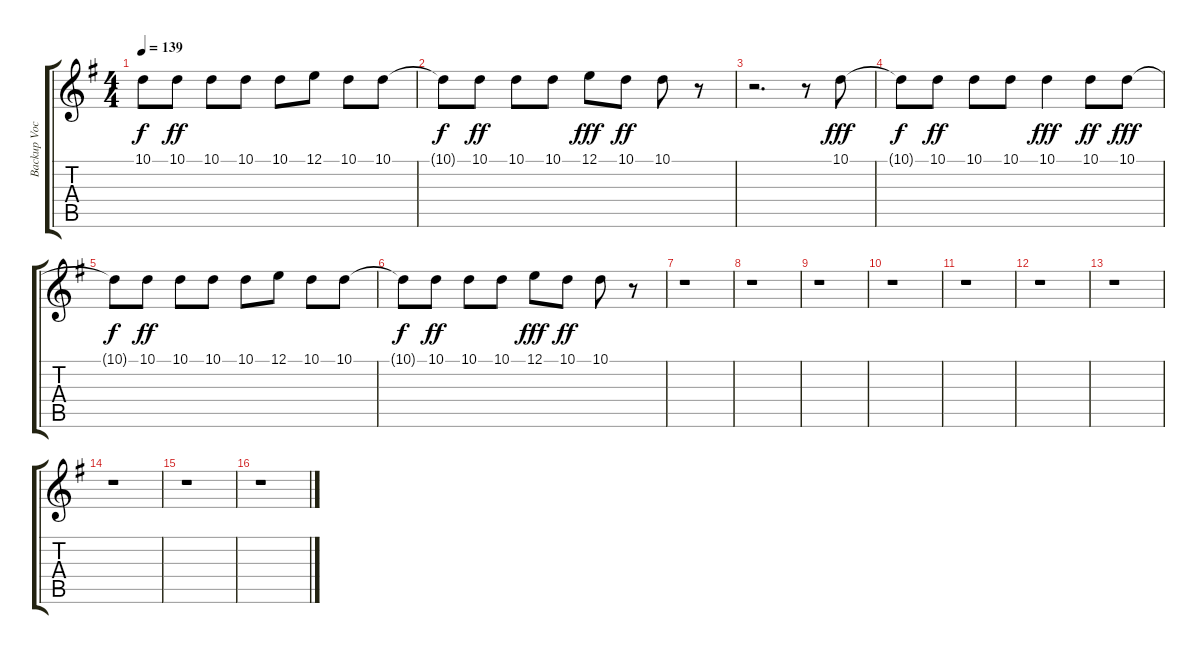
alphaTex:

\track ("Backup Vocals" "Backup Voc") {instrument flute}
\staff {score tabs}
\tuning (E4 B3 G3 D3 A2 E2) {hide}
\ts (4 4)
\tempo 139
\clef g2
\ks g
10.1{t}.8{dy f} 10.1.8{dy ff} 10.1.8 10.1.8 10.1.8 12.1.8 10.1.8 10.1.8 |
10.1{t}.8{dy f} 10.1.8{dy ff} 10.1.8 10.1.8 12.1.8{dy fff} 10.1.8{dy ff} 10.1.8 r.8 |
r.2{d} r.8 10.1.8{dy fff} |
10.1{t}.8{dy f} 10.1.8{dy ff} 10.1.8 10.1.8 10.1.4{dy fff} 10.1.8{dy ff} 10.1.8{dy fff} |
10.1{t}.8{dy f} 10.1.8{dy ff} 10.1.8 10.1.8 10.1.8 12.1.8 10.1.8 10.1.8 |
10.1{t}.8{dy f} 10.1.8{dy ff} 10.1.8 10.1.8 12.1.8{dy fff} 10.1.8{dy ff} 10.1.8 r.8 |
r.1 |
r.1 |
r.1 |
r.1 |
r.1 |
r.1 |
r.1 |
r.1 |
r.1 |
r.1
